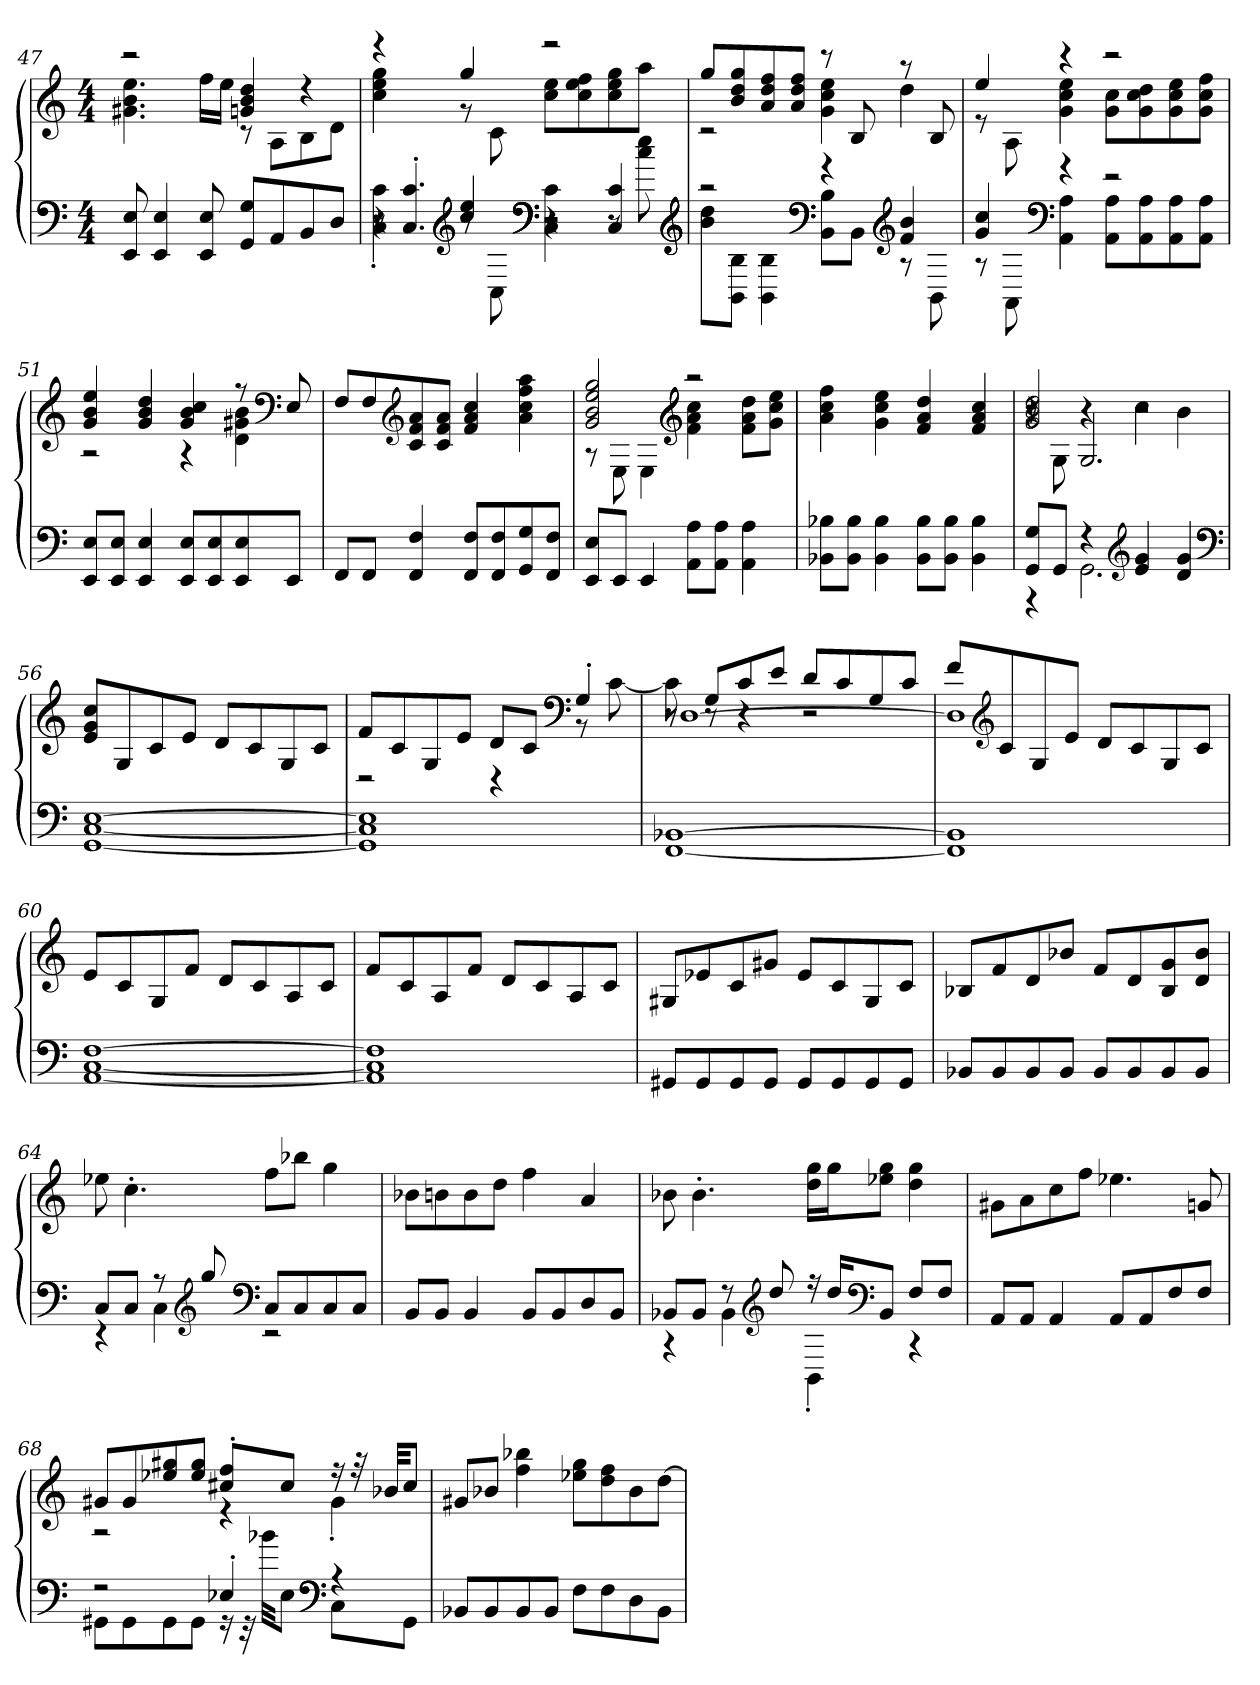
**kern	**kern
*part1	*part1
*staff2	*staff1
!!LO:LB:g=z
*clefF4	*clefG2
*M4/4	*M4/4
=47	=47
*	*^
8EE 8E	2r	4.g#X 4.b 4.ee
4EE 4E	.	.
8EE 8E	.	16ffLL
.	.	16eeJJ
8GG 8GL	4gn 4b 4dd	8r
8AA	.	8AL
8BB	4r	8B
8DJ	.	8dJ
=48	=48	=48
*^	*	*
*	*^	*	*
4r	4C' 4c'	8r	4r	4cc 4ee 4gg
.	.	4.C' 4.c'	.	.
*clefG2	*	*	*	*
4cc 4ee	8r	.	4gg	8r
.	8C	.	.	8c
*clefF4	*	*	*	*
2r	4C 4c	4r	2r	8cc 8eeL
.	.	.	.	8cc 8ee 8ff
.	8r	4C 4c	.	8cc 8ee 8gg
.	8cc 8ee	.	.	8aaJ
*v	*v	*v	*	*
*clefG2	*	*
=49	=49	=49
*^	*	*
2r	8b 8ddL	8ggL	2r
.	8BB 8BJ	8b 8dd 8gg	.
.	4BB 4B	8a 8dd 8ff	.
.	.	8a 8dd 8ffJ	.
*clefF4	*	*	*
4r	8BB 8BL	8r	4g 4cc 4ee
.	8BBJ	8B	.
*clefG2	*	*	*
4f 4b	8r	8r	4dd
.	8BB	8B	.
=50	=50	=50	=50
4g 4cc	8r	4ee	8r
.	8AA	.	8A
*clefF4	*	*	*
4r	4AA 4A	4r	4g 4cc 4ee
2r	8AA 8AL	2r	8g 8ccL
.	8AA 8A	.	8g 8cc 8dd
.	8AA 8A	.	8g 8cc 8ee
.	8AA 8AJ	.	8g 8cc 8ffJ
*v	*v	*	*
!!LO:LB:g=z	!!
=51	=51	=51
8EE 8EL	4g 4b 4ee	2r
8EE 8EJ	.	.
4EE 4E	4g 4b 4dd	.
8EE 8EL	4g 4b 4cc	4r
8EE 8E	.	.
8EE 8E	8r	4d 4g#X 4b
*	*clefF4	*
8EEJ	8E	.
*	*v	*v
=52	=52
8FFL	8FL
8FFJ	8F
*	*clefG2
4FF 4F	8c 8f 8a
.	8c 8f 8aJ
8FF 8FL	4f 4a 4cc
8FF 8F	.
8GG 8G	4a 4cc 4ff 4aa
8FF 8FJ	.
=53	=53
*	*^
8EE 8EL	2g 2b 2ee 2gg	8r
8EEJ	.	8E
4EE	.	4E
*	*clefG2	*
8AA 8AL	2r	4f 4a 4cc
8AA 8AJ	.	.
4AA 4A	.	8f 8a 8ddL
.	.	8g 8cc 8eeJ
*	*v	*v
=54	=54
8BB-X 8B-XL	4a 4cc 4ff
8BB- 8B-J	.
4BB- 4B-	4g 4cc 4ee
8BB- 8B-L	4f 4a 4dd
8BB- 8B-J	.
4BB- 4B-	4f 4a 4cc
=55	=55
*^	*^
*	*	*	*^
8GG 8GL	4r	2g 2b 2dd	8r	4r
8GGJ	.	.	8G	.
4r	2.GG	.	4r	2.G
*clefG2	*	*	*	*
4e 4g	.	2r	4cc	.
4d 4g	.	.	4b	.
*v	*v	*	*	*
*	*v	*v	*v
*clefF4	*
!!LO:LB:g=z
=56	=56
[1GG [1C [1E	8e 8g 8ccL
.	8G
.	8c
.	8eJ
.	8dL
.	8c
.	8G
.	8cJ
=57	=57
*	*^
1GG] 1C] 1E]	8fL	2r
.	8c	.
.	8G	.
.	8eJ	.
.	8dL	4r
.	8cJ	.
*	*clefF4	*
.	4G'	8r
.	.	[8c
=58	=58	=58
*	*	*^
[1FF [1BB-X	8r	8c]	[1D
.	8GL	8r	.
.	8c	4r	.
.	8eJ	.	.
.	8dL	2r	.
.	8c	.	.
.	8G	.	.
.	8cJ	.	.
*	*	*v	*v
=59	=59	=59
1FF] 1BB-]	8fL	1D]
*	*clefG2	*
.	8c	.
.	8G	.
.	8eJ	.
.	8dL	.
.	8c	.
.	8G	.
.	8cJ	.
*	*v	*v
!!LO:LB:g=z
=60	=60
[1AA [1C [1F	8eL
.	8c
.	8G
.	8fJ
.	8dL
.	8c
.	8A
.	8cJ
=61	=61
1AA] 1C] 1F]	8fL
.	8c
.	8A
.	8fJ
.	8dL
.	8c
.	8A
.	8cJ
=62	=62
8GG#XL	8G#XL
8GG#	8e-X
8GG#	8c
8GG#J	8g#XJ
8GG#L	8e-L
8GG#	8c
8GG#	8G#
8GG#J	8cJ
=63	=63
8BB-XL	8B-XL
8BB-	8f
8BB-	8d
8BB-J	8b-XJ
8BB-L	8fL
8BB-	8d
8BB-	8B- 8g
8BB-J	8d 8b-J
!!LO:LB:g=z
=64	=64
*^	*
8CL	4r	8ee-X
8CJ	.	4.cc'
8r	4C	.
*clefG2	*	*
8gg	.	.
*clefF4	*	*
8CL	2r	8ffL
8C	.	8bb-XJ
8C	.	4gg
8CJ	.	.
*v	*v	*
=65	=65
8BBL	8b-XL
8BBJ	8bn
4BB	8b
.	8ddJ
8BBL	4ff
8BB	.
8D	4a
8BBJ	.
=66	=66
*^	*
8BB-XL	4r	8b-X
8BB-J	.	4.b-'
8r	4BB-	.
*clefG2	*	*
8dd	.	.
16r	4BB-'	16dd 16ggLL
16ddKL	.	16ggJ
*clefF4	*	*
8BB-J	.	8ee-X 8ggJ
8FL	4r	4dd 4gg
8FJ	.	.
*v	*v	*
=67	=67
8AAL	8g#XL
8AAJ	8a
4AA	8cc
.	8ffJ
8AAL	4.ee-X
8AA	.
8F	.
8FJ	8gn
!!LO:PB:g=z
=68	=68
*^	*^
2r	8GG#XL	8g#XL	2r
.	8GG#	8g#	.
.	8GG#	8ee-X 8gg#X	.
.	8GG#J	8ee- 8gg#J	.
4E-X'	16r	8cc#X' 8ff'L	4r
.	32r	.	.
.	32b-XKKL	.	.
.	8E-J	8cc#J	.
*clefF4	*	*	*
4r	8CL	16r	4g#'
.	.	32r	.
.	.	32b-XKKL	.
.	8GG#J	8cc#J	.
*v	*v	*	*
*	*v	*v
=69	=69
8BB-XL	8g#XL
8BB-	8b-XJ
8BB-	4ff 4bb-X
8BB-J	.
8FL	8ee-X 8ggL
8F	8dd 8ff
8D	8b-
8BB-J	[8ddJ
=	=
*-	*-
